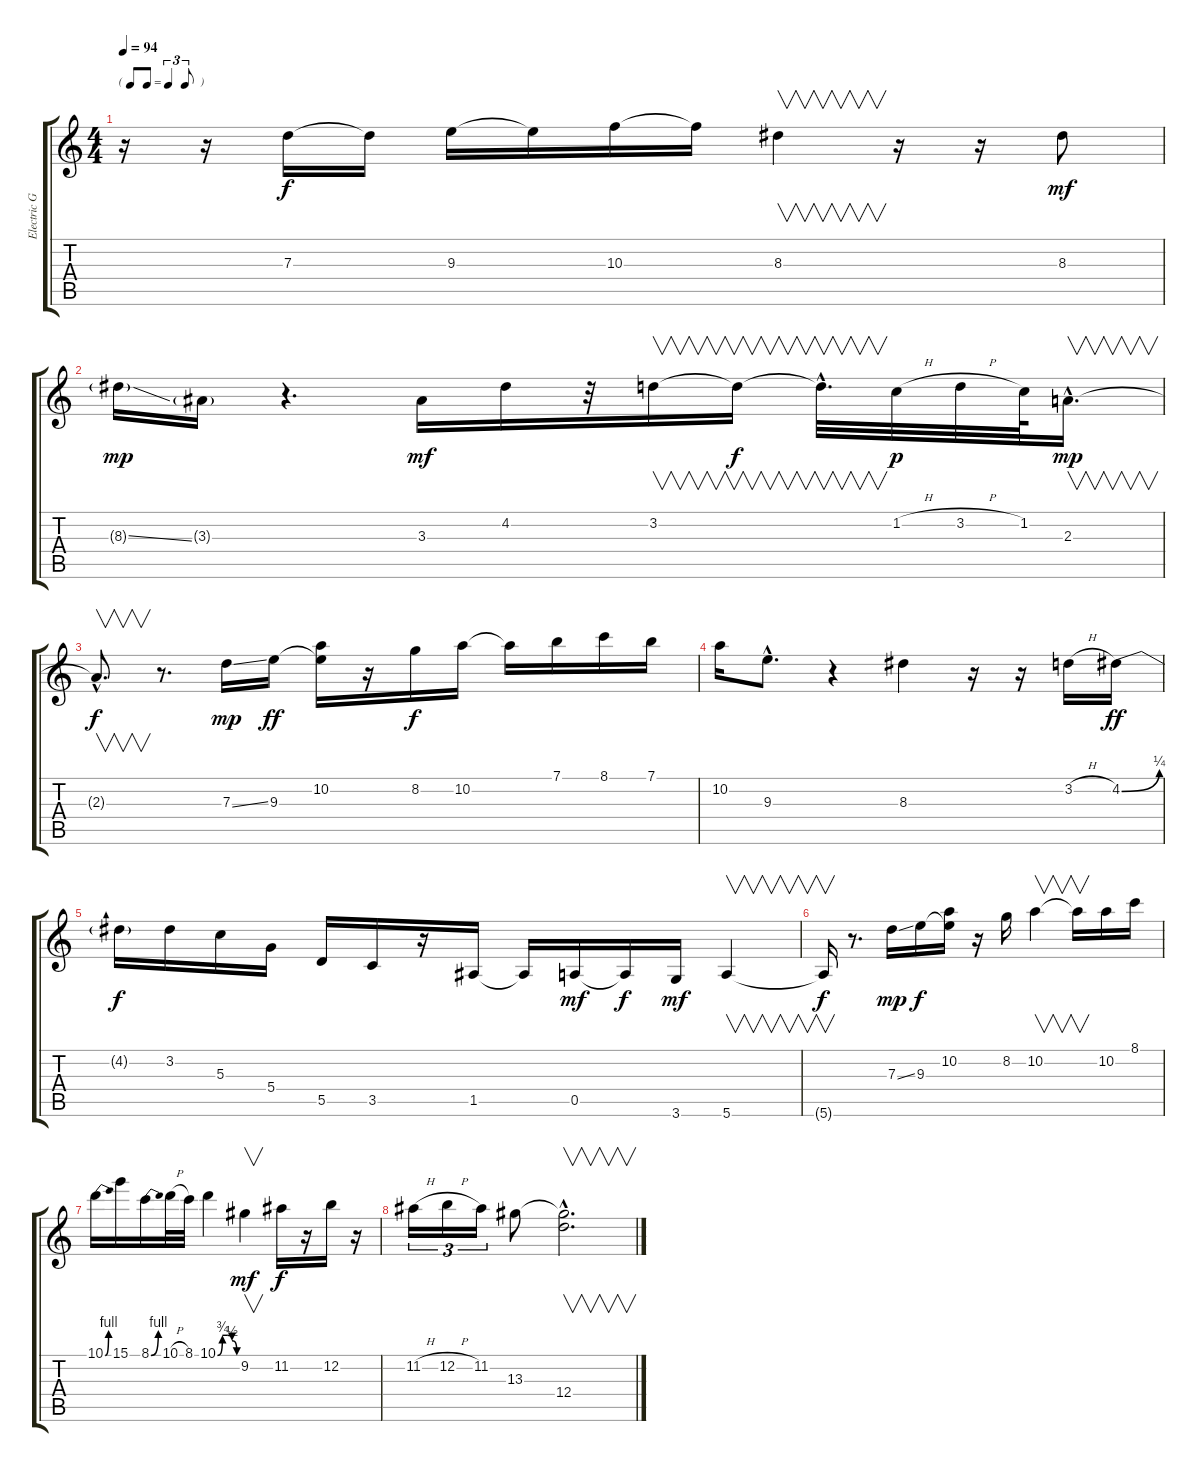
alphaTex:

\track ("Electric Guitar" "Electric G") {instrument distortionguitar}
\staff {score tabs}
\tuning (E4 B3 G3 D3 A2 E2) {hide}
\ts (4 4)
\tf triplet8th
\tempo 94
\clef g2
\ks c
r.16{dy mf} r.16 7.3.16{dy f} 7.3{t}.16 9.3.16 9.3{t}.16 10.3.16 10.3{t}.16 8.3.4{v} r.16 r.16 8.3.8{dy mf} |
8.3{ss g}.16{dy mp} 3.3{g}.16 r.4{d} 3.3.16{dy mf} 4.2.16 r.32 3.2.16{v} 3.2{t}.16{v dy f} 3.2{hac t}.32{v d} 1.2{h}.32{dy p} 3.2{h}.32 1.2.64 2.3{hac}.16{v d dy mp} |
2.3{hac t}.8{v d dy f} r.8{d} 7.3{ss}.16{dy mp} 9.3.16{dy ff} (10.2 9.3{t}).16 r.16 8.2.16{dy f} 10.2.16 10.2{t}.16 7.1.16 8.1.16 7.1.16 |
10.2.16 9.3{hac}.8{d} r.4 8.3.4 r.16 r.16 3.2{h}.16 4.2{be (bend 0 0 60 1)}.16{dy ff} |
4.2{t}.16{dy f} 3.2.16 5.3.16 5.4.16 5.5.16 3.5.16 r.16 1.5.16 1.5{t}.16 0.5.16{dy mf} 0.5{t}.16{dy f} 3.6.16{dy mf} 5.6.4{v} |
5.6{t}.16{v dy f} r.8{d} 7.3{ss}.16{dy mp} 9.3.16{dy f} (10.2 9.3{t}).16 r.16 8.2.16 10.2.4{v} 10.2{t}.16{v} 10.2.16 8.1.16 |
10.1{be (bend 0 0 60 4)}.16 15.1.16 8.1{be (bend 0 0 60 4)}.16 10.1{h}.32 8.1.32 10.1{be (custom 0 0 15 3 30 3 45 2 60 0)}.4 9.2.4{v dy mf} 11.2.16{dy f} r.16 12.2.16 r.16 |
11.2{h}.16{tu (3 2)} 12.2{h}.16{tu (3 2)} 11.2.16{tu (3 2)} 13.3.8 (13.3{hac t} 12.4{hac}).2{v d}
